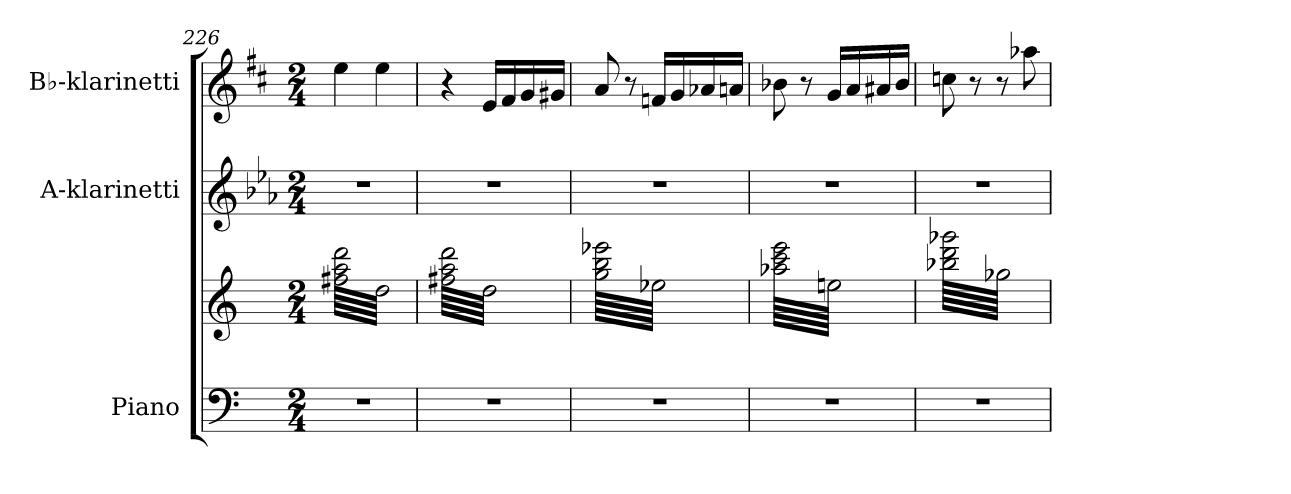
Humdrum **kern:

**kern	**kern	**kern	**kern
*part3	*part3	*part2	*part1
*staff4	*staff3	*staff2	*staff1
*I"Piano	*	*I"A-klarinetti	*I"B♭-klarinetti
*I'Pno.	*	*	*
!!LO:PB:g=z
*clefF4	*clefG2	*clefG2	*clefG2
*	*	*ITrd2c3	*ITrd1c2
*k[]	*k[]	*k[]	*k[]
*M2/4	*M2/4	*M2/4	*M2/4
=226	=226	=226	=226
*	*tremolo	*	*
2r	64ff#X\ 64aa\ 64ddd\LLLL	2r	4dd\
.	64dd\	.	.
.	64ff#X\ 64aa\ 64ddd\	.	.
.	64dd\	.	.
.	64ff#X\ 64aa\ 64ddd\	.	.
.	64dd\	.	.
.	64ff#X\ 64aa\ 64ddd\	.	.
.	64dd\	.	.
.	64ff#X\ 64aa\ 64ddd\	.	.
.	64dd\	.	.
.	64ff#X\ 64aa\ 64ddd\	.	.
.	64dd\	.	.
.	64ff#X\ 64aa\ 64ddd\	.	.
.	64dd\	.	.
.	64ff#X\ 64aa\ 64ddd\	.	.
.	64dd\	.	.
.	64ff#X\ 64aa\ 64ddd\	.	4dd\
.	64dd\	.	.
.	64ff#X\ 64aa\ 64ddd\	.	.
.	64dd\	.	.
.	64ff#X\ 64aa\ 64ddd\	.	.
.	64dd\	.	.
.	64ff#X\ 64aa\ 64ddd\	.	.
.	64dd\	.	.
.	64ff#X\ 64aa\ 64ddd\	.	.
.	64dd\	.	.
.	64ff#X\ 64aa\ 64ddd\	.	.
.	64dd\	.	.
.	64ff#X\ 64aa\ 64ddd\	.	.
.	64dd\	.	.
.	64ff#X\ 64aa\ 64ddd\	.	.
.	64dd\JJJJ	.	.
=227	=227	=227	=227
2r	64ff#X\ 64aa\ 64ddd\LLLL	2r	4r
.	64dd\	.	.
.	64ff#X\ 64aa\ 64ddd\	.	.
.	64dd\	.	.
.	64ff#X\ 64aa\ 64ddd\	.	.
.	64dd\	.	.
.	64ff#X\ 64aa\ 64ddd\	.	.
.	64dd\	.	.
.	64ff#X\ 64aa\ 64ddd\	.	.
.	64dd\	.	.
.	64ff#X\ 64aa\ 64ddd\	.	.
.	64dd\	.	.
.	64ff#X\ 64aa\ 64ddd\	.	.
.	64dd\	.	.
.	64ff#X\ 64aa\ 64ddd\	.	.
.	64dd\	.	.
.	64ff#X\ 64aa\ 64ddd\	.	16d/LL
.	64dd\	.	.
.	64ff#X\ 64aa\ 64ddd\	.	.
.	64dd\	.	.
.	64ff#X\ 64aa\ 64ddd\	.	16e/
.	64dd\	.	.
.	64ff#X\ 64aa\ 64ddd\	.	.
.	64dd\	.	.
.	64ff#X\ 64aa\ 64ddd\	.	16f/
.	64dd\	.	.
.	64ff#X\ 64aa\ 64ddd\	.	.
.	64dd\	.	.
.	64ff#X\ 64aa\ 64ddd\	.	16f#X/JJ
.	64dd\	.	.
.	64ff#X\ 64aa\ 64ddd\	.	.
.	64dd\JJJJ	.	.
=228	=228	=228	=228
2r	64gg\ 64bb\ 64eee-X\LLLL	2r	8g/
.	64ee-X\	.	.
.	64gg\ 64bb\ 64eee-X\	.	.
.	64ee-X\	.	.
.	64gg\ 64bb\ 64eee-X\	.	.
.	64ee-X\	.	.
.	64gg\ 64bb\ 64eee-X\	.	.
.	64ee-X\	.	.
.	64gg\ 64bb\ 64eee-X\	.	8r
.	64ee-X\	.	.
.	64gg\ 64bb\ 64eee-X\	.	.
.	64ee-X\	.	.
.	64gg\ 64bb\ 64eee-X\	.	.
.	64ee-X\	.	.
.	64gg\ 64bb\ 64eee-X\	.	.
.	64ee-X\	.	.
.	64gg\ 64bb\ 64eee-X\	.	16e-X/LL
.	64ee-X\	.	.
.	64gg\ 64bb\ 64eee-X\	.	.
.	64ee-X\	.	.
.	64gg\ 64bb\ 64eee-X\	.	16f/
.	64ee-X\	.	.
.	64gg\ 64bb\ 64eee-X\	.	.
.	64ee-X\	.	.
.	64gg\ 64bb\ 64eee-X\	.	16g-X/
.	64ee-X\	.	.
.	64gg\ 64bb\ 64eee-X\	.	.
.	64ee-X\	.	.
.	64gg\ 64bb\ 64eee-X\	.	16gn/JJ
.	64ee-X\	.	.
.	64gg\ 64bb\ 64eee-X\	.	.
.	64ee-X\JJJJ	.	.
=229	=229	=229	=229
2r	64aa-X\ 64ccc\ 64eee\LLLL	2r	8a-X\
.	64een\	.	.
.	64aa-X\ 64ccc\ 64eee\	.	.
.	64een\	.	.
.	64aa-X\ 64ccc\ 64eee\	.	.
.	64een\	.	.
.	64aa-X\ 64ccc\ 64eee\	.	.
.	64een\	.	.
.	64aa-X\ 64ccc\ 64eee\	.	8r
.	64een\	.	.
.	64aa-X\ 64ccc\ 64eee\	.	.
.	64een\	.	.
.	64aa-X\ 64ccc\ 64eee\	.	.
.	64een\	.	.
.	64aa-X\ 64ccc\ 64eee\	.	.
.	64een\	.	.
.	64aa-X\ 64ccc\ 64eee\	.	16f/LL
.	64een\	.	.
.	64aa-X\ 64ccc\ 64eee\	.	.
.	64een\	.	.
.	64aa-X\ 64ccc\ 64eee\	.	16g/
.	64een\	.	.
.	64aa-X\ 64ccc\ 64eee\	.	.
.	64een\	.	.
.	64aa-X\ 64ccc\ 64eee\	.	16g#X/
.	64een\	.	.
.	64aa-X\ 64ccc\ 64eee\	.	.
.	64een\	.	.
.	64aa-X\ 64ccc\ 64eee\	.	16a-/JJ
.	64een\	.	.
.	64aa-X\ 64ccc\ 64eee\	.	.
.	64een\JJJJ	.	.
=230	=230	=230	=230
2r	64bb-X\ 64ddd\ 64ggg-X\LLLL	2r	8b-X\
.	64gg-X\	.	.
.	64bb-X\ 64ddd\ 64ggg-X\	.	.
.	64gg-X\	.	.
.	64bb-X\ 64ddd\ 64ggg-X\	.	.
.	64gg-X\	.	.
.	64bb-X\ 64ddd\ 64ggg-X\	.	.
.	64gg-X\	.	.
.	64bb-X\ 64ddd\ 64ggg-X\	.	8r
.	64gg-X\	.	.
.	64bb-X\ 64ddd\ 64ggg-X\	.	.
.	64gg-X\	.	.
.	64bb-X\ 64ddd\ 64ggg-X\	.	.
.	64gg-X\	.	.
.	64bb-X\ 64ddd\ 64ggg-X\	.	.
.	64gg-X\	.	.
.	64bb-X\ 64ddd\ 64ggg-X\	.	8r
.	64gg-X\	.	.
.	64bb-X\ 64ddd\ 64ggg-X\	.	.
.	64gg-X\	.	.
.	64bb-X\ 64ddd\ 64ggg-X\	.	.
.	64gg-X\	.	.
.	64bb-X\ 64ddd\ 64ggg-X\	.	.
.	64gg-X\	.	.
.	64bb-X\ 64ddd\ 64ggg-X\	.	8gg-X\
.	64gg-X\	.	.
.	64bb-X\ 64ddd\ 64ggg-X\	.	.
.	64gg-X\	.	.
.	64bb-X\ 64ddd\ 64ggg-X\	.	.
.	64gg-X\	.	.
.	64bb-X\ 64ddd\ 64ggg-X\	.	.
.	64gg-X\JJJJ	.	.
*	*Xtremolo	*	*
.	.	.	.
.	.	.	.
.	.	.	.
.	.	.	.
.	.	.	.
.	.	.	.
.	.	.	.
.	.	.	.
.	.	.	.
.	.	.	.
.	.	.	.
.	.	.	.
.	.	.	.
.	.	.	.
.	.	.	.
.	.	.	.
=	=	=	=
*-	*-	*-	*-
